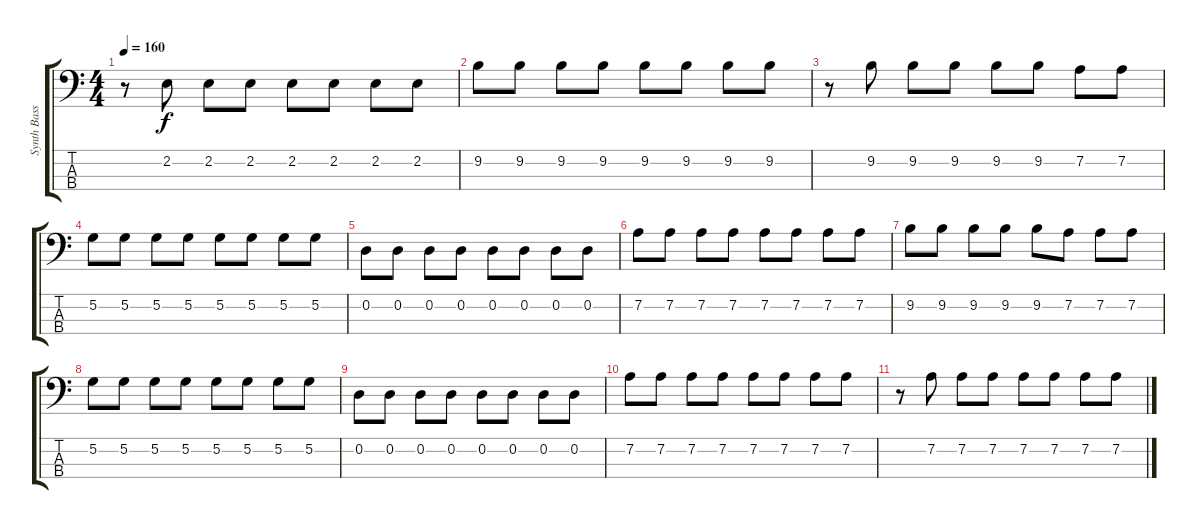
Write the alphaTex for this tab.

\track ("Synth Bass" "Synth Bass") {instrument synthbass1}
\staff {score tabs}
\tuning (G2 D2 A1 D1) {hide}
\ts (4 4)
\tempo 160
\clef f4
\ks c
r.8{dy f} 2.2.8 2.2.8 2.2.8 2.2.8 2.2.8 2.2.8 2.2.8 |
9.2.8 9.2.8 9.2.8 9.2.8 9.2.8 9.2.8 9.2.8 9.2.8 |
r.8 9.2.8 9.2.8 9.2.8 9.2.8 9.2.8 7.2.8 7.2.8 |
5.2.8 5.2.8 5.2.8 5.2.8 5.2.8 5.2.8 5.2.8 5.2.8 |
0.2.8 0.2.8 0.2.8 0.2.8 0.2.8 0.2.8 0.2.8 0.2.8 |
7.2.8 7.2.8 7.2.8 7.2.8 7.2.8 7.2.8 7.2.8 7.2.8 |
9.2.8 9.2.8 9.2.8 9.2.8 9.2.8 7.2.8 7.2.8 7.2.8 |
5.2.8 5.2.8 5.2.8 5.2.8 5.2.8 5.2.8 5.2.8 5.2.8 |
0.2.8 0.2.8 0.2.8 0.2.8 0.2.8 0.2.8 0.2.8 0.2.8 |
7.2.8 7.2.8 7.2.8 7.2.8 7.2.8 7.2.8 7.2.8 7.2.8 |
r.8 7.2.8 7.2.8 7.2.8 7.2.8 7.2.8 7.2.8 7.2.8
